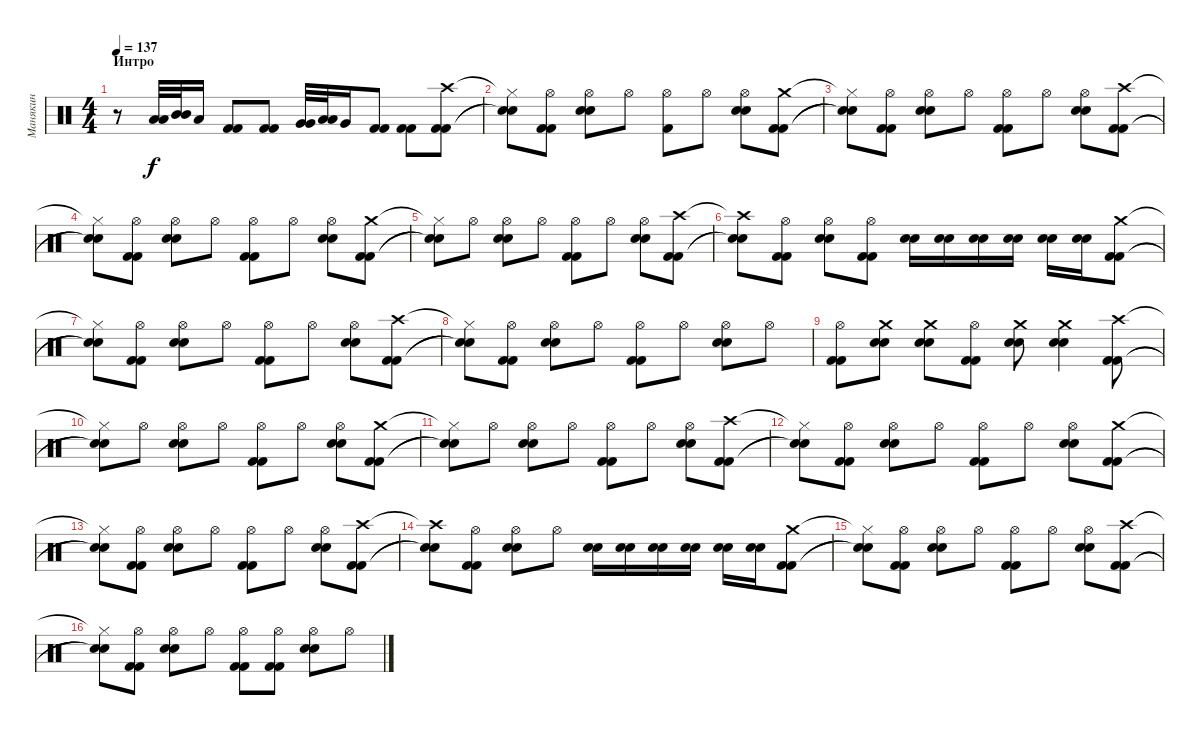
\track ("Манякин" "Манякин") {instrument percussion}
\staff {score}
\articulation defaults
\ts (4 4)
\section ("" "Интро")
\tempo 137
\clef neutral
\ks c
r.8{dy f} ("Low Tom (hit)" "Low Tom (hit)").32 ("Mid Tom (hit)" "Mid Tom (hit)").32 "Low Tom (hit)".16 ("Kick (hit) 2" "Kick (hit) 2").8 ("Kick (hit) 2" "Kick (hit) 2").8 ("Very Low Tom (hit)" "Very Low Tom (hit)").32 ("Low Tom (hit)" "Low Tom (hit)").32 "Very Low Tom (hit)".16 ("Kick (hit) 2" "Kick (hit) 2").8 ("Kick (hit) 2" "Kick (hit) 2").8 ("Crash high (hit)" "Kick (hit) 2" "Kick (hit) 2").8 |
("Hi-Hat (closed)"{t} "Snare (hit)"{t} "Snare (hit)"{t}).8 ("Hi-Hat (open)" "Kick (hit) 2" "Kick (hit) 2").8 ("Hi-Hat (open)" "Electric Snare (hit)" "Electric Snare (hit)").8 "Hi-Hat (open)".8 ("Hi-Hat (open)" "Kick (hit) 2").8 "Hi-Hat (open)".8 ("Hi-Hat (open)" "Electric Snare (hit)" "Electric Snare (hit)").8 ("Crash medium (hit)" "Kick (hit) 2" "Kick (hit) 2").8 |
("Hi-Hat (closed)"{t} "Snare (hit)"{t} "Snare (hit)"{t}).8 ("Hi-Hat (open)" "Kick (hit) 2" "Kick (hit) 2").8 ("Hi-Hat (open)" "Electric Snare (hit)" "Electric Snare (hit)").8 "Hi-Hat (open)".8 ("Hi-Hat (open)" "Kick (hit) 2" "Kick (hit) 2").8 "Hi-Hat (open)".8 ("Hi-Hat (open)" "Electric Snare (hit)" "Electric Snare (hit)").8 ("Crash high (hit)" "Kick (hit) 2" "Kick (hit) 2").8 |
("Hi-Hat (closed)"{t} "Snare (hit)"{t} "Snare (hit)"{t}).8 ("Hi-Hat (open)" "Kick (hit) 2" "Kick (hit) 2").8 ("Hi-Hat (open)" "Electric Snare (hit)" "Electric Snare (hit)").8 "Hi-Hat (open)".8 ("Hi-Hat (open)" "Kick (hit) 2" "Kick (hit) 2").8 "Hi-Hat (open)".8 ("Hi-Hat (open)" "Electric Snare (hit)" "Electric Snare (hit)").8 ("Crash medium (hit)" "Kick (hit) 2" "Kick (hit) 2").8 |
("Hi-Hat (closed)"{t} "Snare (hit)"{t} "Snare (hit)"{t}).8 "Hi-Hat (open)".8 ("Hi-Hat (open)" "Electric Snare (hit)" "Electric Snare (hit)").8 "Hi-Hat (open)".8 ("Hi-Hat (open)" "Kick (hit) 2" "Kick (hit) 2").8 "Hi-Hat (open)".8 ("Hi-Hat (open)" "Electric Snare (hit)" "Electric Snare (hit)").8 ("Crash high (hit)" "Kick (hit) 2" "Kick (hit) 2").8 |
("Crash high (hit)"{t} "Snare (hit)"{t} "Snare (hit)"{t}).8 ("Hi-Hat (open)" "Kick (hit) 2" "Kick (hit) 2").8 ("Hi-Hat (open)" "Electric Snare (hit)" "Electric Snare (hit)").8 ("Hi-Hat (open)" "Kick (hit) 2" "Kick (hit) 2").8 ("Electric Snare (hit)" "Electric Snare (hit)").16 ("Electric Snare (hit)" "Electric Snare (hit)").16 ("Electric Snare (hit)" "Electric Snare (hit)").16 ("Electric Snare (hit)" "Electric Snare (hit)").16 ("Electric Snare (hit)" "Electric Snare (hit)").16 ("Electric Snare (hit)" "Electric Snare (hit)").16 ("Crash medium (hit)" "Kick (hit) 2" "Kick (hit) 2").8 |
("Hi-Hat (closed)"{t} "Snare (hit)"{t} "Snare (hit)"{t}).8 ("Hi-Hat (open)" "Kick (hit) 2" "Kick (hit) 2").8 ("Hi-Hat (open)" "Electric Snare (hit)" "Electric Snare (hit)").8 "Hi-Hat (open)".8 ("Hi-Hat (open)" "Kick (hit) 2" "Kick (hit) 2").8 "Hi-Hat (open)".8 ("Hi-Hat (open)" "Electric Snare (hit)" "Electric Snare (hit)").8 ("Crash high (hit)" "Kick (hit) 2" "Kick (hit) 2").8 |
("Hi-Hat (closed)"{t} "Snare (hit)"{t} "Snare (hit)"{t}).8 ("Hi-Hat (open)" "Kick (hit) 2" "Kick (hit) 2").8 ("Hi-Hat (open)" "Electric Snare (hit)" "Electric Snare (hit)").8 "Hi-Hat (open)".8 ("Hi-Hat (open)" "Kick (hit) 2" "Kick (hit) 2").8 "Hi-Hat (open)".8 ("Hi-Hat (open)" "Electric Snare (hit)" "Electric Snare (hit)").8 "Hi-Hat (open)".8 |
("Hi-Hat (open)" "Kick (hit) 2" "Kick (hit) 2").8 ("Crash medium (hit)" "Electric Snare (hit)" "Electric Snare (hit)").8 ("Crash medium (hit)" "Electric Snare (hit)" "Electric Snare (hit)").8 ("Hi-Hat (open)" "Kick (hit) 2" "Kick (hit) 2").8 ("Crash medium (hit)" "Electric Snare (hit)" "Electric Snare (hit)").8 ("Crash medium (hit)" "Electric Snare (hit)" "Electric Snare (hit)").4 ("Crash high (hit)" "Kick (hit) 2" "Kick (hit) 2").8 |
("Hi-Hat (closed)"{t} "Snare (hit)"{t} "Snare (hit)"{t}).8 "Hi-Hat (open)".8 ("Hi-Hat (open)" "Electric Snare (hit)" "Electric Snare (hit)").8 "Hi-Hat (open)".8 ("Hi-Hat (open)" "Kick (hit) 2" "Kick (hit) 2").8 "Hi-Hat (open)".8 ("Hi-Hat (open)" "Electric Snare (hit)" "Electric Snare (hit)").8 ("Crash medium (hit)" "Kick (hit) 2" "Kick (hit) 2").8 |
("Hi-Hat (closed)"{t} "Snare (hit)"{t} "Snare (hit)"{t}).8 "Hi-Hat (open)".8 ("Hi-Hat (open)" "Electric Snare (hit)" "Electric Snare (hit)").8 "Hi-Hat (open)".8 ("Hi-Hat (open)" "Kick (hit) 2" "Kick (hit) 2").8 "Hi-Hat (open)".8 ("Hi-Hat (open)" "Electric Snare (hit)" "Electric Snare (hit)").8 ("Crash high (hit)" "Kick (hit) 2" "Kick (hit) 2").8 |
("Hi-Hat (closed)"{t} "Snare (hit)"{t} "Snare (hit)"{t}).8 ("Hi-Hat (open)" "Kick (hit) 2" "Kick (hit) 2").8 ("Hi-Hat (open)" "Electric Snare (hit)" "Electric Snare (hit)").8 "Hi-Hat (open)".8 ("Hi-Hat (open)" "Kick (hit) 2" "Kick (hit) 2").8 "Hi-Hat (open)".8 ("Hi-Hat (open)" "Electric Snare (hit)" "Electric Snare (hit)").8 ("Crash medium (hit)" "Kick (hit) 2" "Kick (hit) 2").8 |
("Hi-Hat (closed)"{t} "Snare (hit)"{t} "Snare (hit)"{t}).8 ("Hi-Hat (open)" "Kick (hit) 2" "Kick (hit) 2").8 ("Hi-Hat (open)" "Electric Snare (hit)" "Electric Snare (hit)").8 "Hi-Hat (open)".8 ("Hi-Hat (open)" "Kick (hit) 2" "Kick (hit) 2").8 "Hi-Hat (open)".8 ("Hi-Hat (open)" "Electric Snare (hit)" "Electric Snare (hit)").8 ("Crash high (hit)" "Kick (hit) 2" "Kick (hit) 2").8 |
("Crash high (hit)"{t} "Snare (hit)"{t} "Snare (hit)"{t}).8 ("Hi-Hat (open)" "Kick (hit) 2" "Kick (hit) 2").8 ("Hi-Hat (open)" "Electric Snare (hit)" "Electric Snare (hit)").8 "Hi-Hat (open)".8 ("Electric Snare (hit)" "Electric Snare (hit)").16 ("Electric Snare (hit)" "Electric Snare (hit)").16 ("Electric Snare (hit)" "Electric Snare (hit)").16 ("Electric Snare (hit)" "Electric Snare (hit)").16 ("Electric Snare (hit)" "Electric Snare (hit)").16 ("Electric Snare (hit)" "Electric Snare (hit)").16 ("Crash medium (hit)" "Kick (hit) 2" "Kick (hit) 2").8 |
("Hi-Hat (closed)"{t} "Snare (hit)"{t} "Snare (hit)"{t}).8 ("Hi-Hat (open)" "Kick (hit) 2" "Kick (hit) 2").8 ("Hi-Hat (open)" "Electric Snare (hit)" "Electric Snare (hit)").8 "Hi-Hat (open)".8 ("Hi-Hat (open)" "Kick (hit) 2" "Kick (hit) 2").8 "Hi-Hat (open)".8 ("Hi-Hat (open)" "Electric Snare (hit)" "Electric Snare (hit)").8 ("Crash high (hit)" "Kick (hit) 2" "Kick (hit) 2").8 |
("Hi-Hat (closed)"{t} "Snare (hit)"{t} "Snare (hit)"{t}).8 ("Hi-Hat (open)" "Kick (hit) 2" "Kick (hit) 2").8 ("Hi-Hat (open)" "Electric Snare (hit)" "Electric Snare (hit)").8 "Hi-Hat (open)".8 ("Hi-Hat (open)" "Kick (hit) 2" "Kick (hit) 2").8 ("Hi-Hat (open)" "Kick (hit) 2" "Kick (hit) 2").8 ("Hi-Hat (open)" "Electric Snare (hit)" "Electric Snare (hit)").8 "Hi-Hat (open)".8
